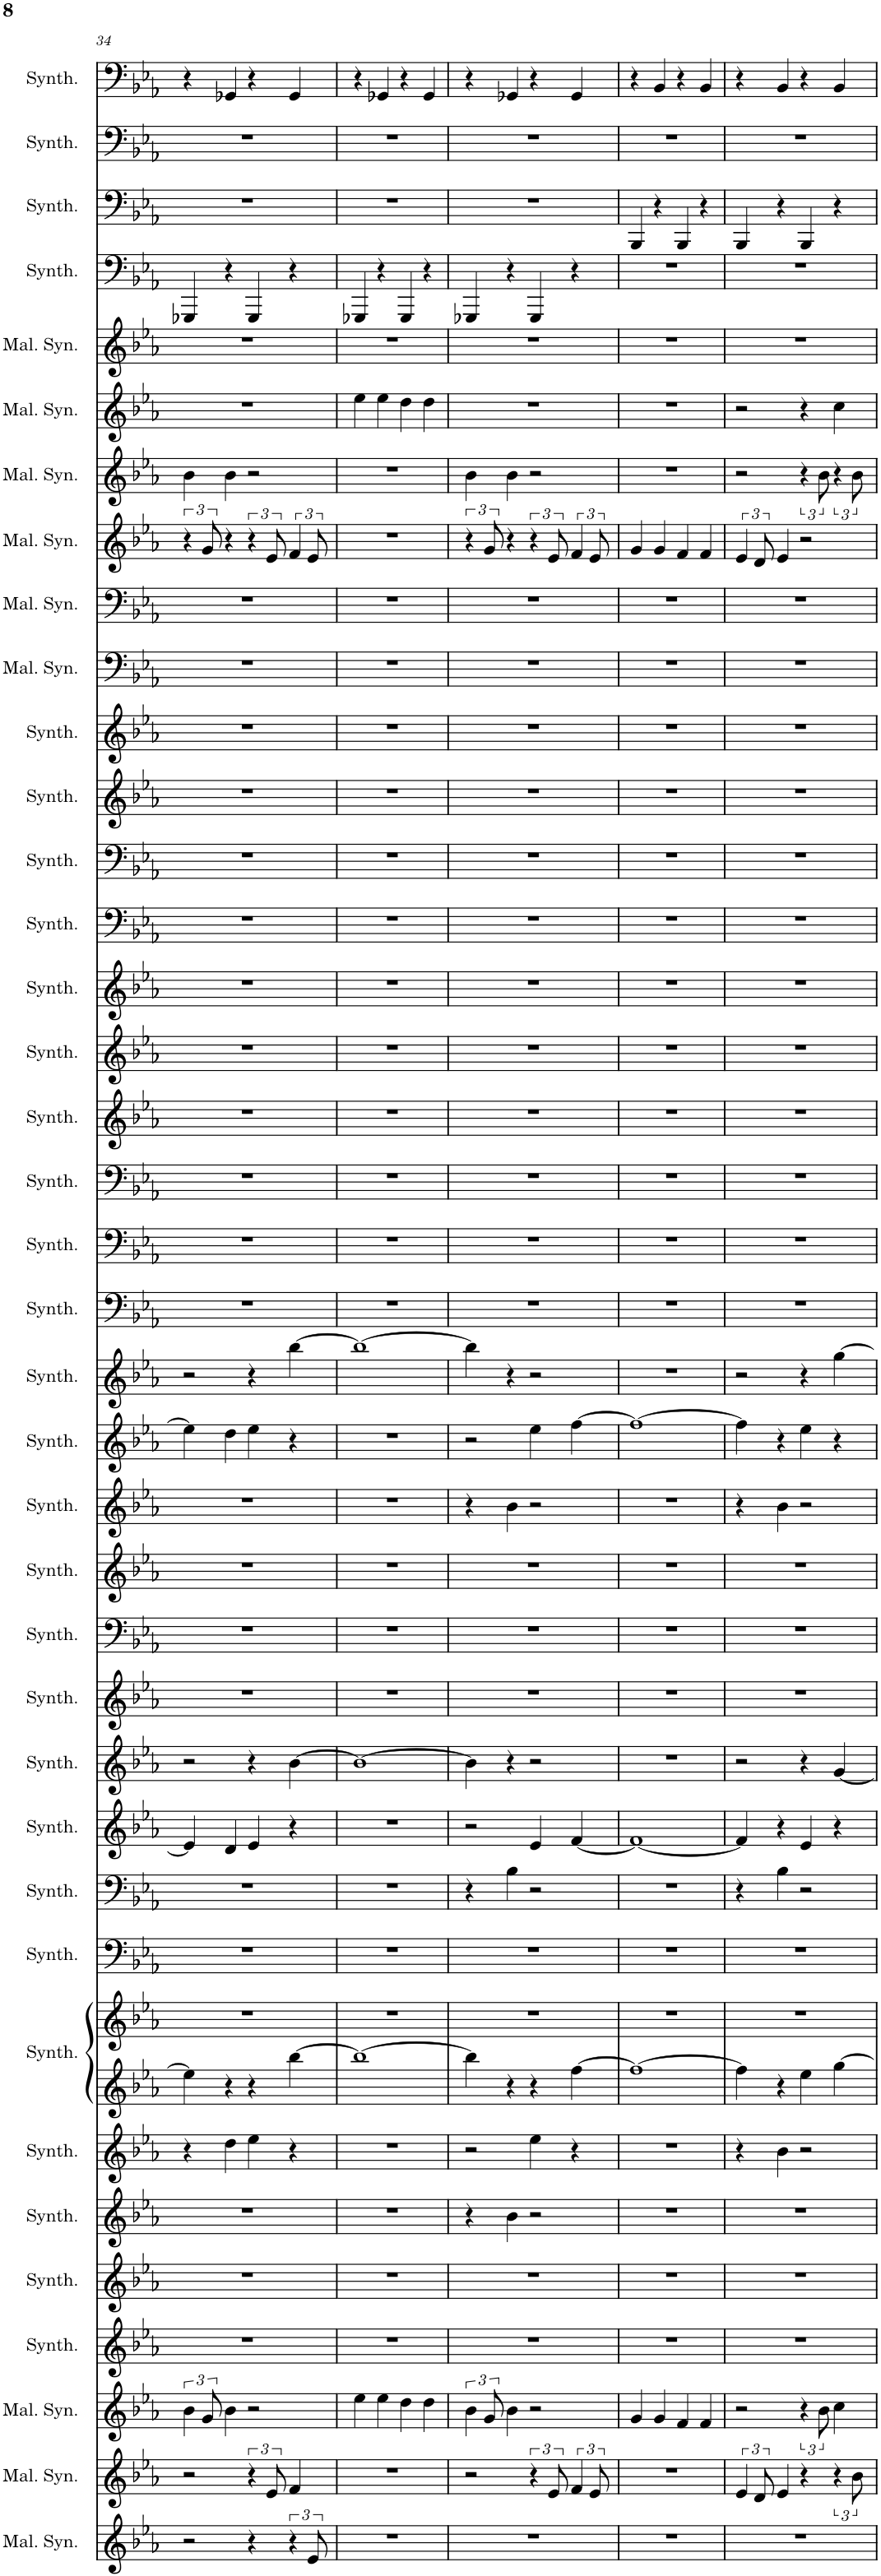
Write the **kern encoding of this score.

**kern	**kern	**kern	**kern	**kern	**kern	**kern	**kern	**kern	**kern	**kern	**kern	**kern	**kern	**kern	**kern	**kern	**kern	**kern	**kern	**kern	**kern	**kern	**kern	**kern	**kern	**kern	**kern	**kern	**kern	**kern	**kern	**kern	**kern	**kern	**kern	**kern	**kern	**kern
*part38	*part37	*part36	*part35	*part34	*part33	*part32	*part31	*part31	*part30	*part29	*part28	*part27	*part26	*part25	*part24	*part23	*part22	*part21	*part20	*part19	*part18	*part17	*part16	*part15	*part14	*part13	*part12	*part11	*part10	*part9	*part8	*part7	*part6	*part5	*part4	*part3	*part2	*part1
*staff39	*staff38	*staff37	*staff36	*staff35	*staff34	*staff33	*staff32	*staff31	*staff30	*staff29	*staff28	*staff27	*staff26	*staff25	*staff24	*staff23	*staff22	*staff21	*staff20	*staff19	*staff18	*staff17	*staff16	*staff15	*staff14	*staff13	*staff12	*staff11	*staff10	*staff9	*staff8	*staff7	*staff6	*staff5	*staff4	*staff3	*staff2	*staff1
*I"Mallet Synthesizer	*I"Mallet Synthesizer	*I"Mallet Synthesizer, Synth	*I"Saw Synthesizer	*I"Saw Synthesizer	*I"Saw Synthesizer	*I"Saw Synthesizer	*I"Saw Synthesizer, Piano	*	*I"Saw Synthesizer	*I"Saw Synthesizer	*I"Saw Synthesizer	*I"Saw Synthesizer	*I"Saw Synthesizer, Harmony 2	*I"Saw Synthesizer	*I"Saw Synthesizer	*I"Saw Synthesizer	*I"Saw Synthesizer	*I"Saw Synthesizer, Harmony 1	*I"String Synthesizer	*I"String Synthesizer	*I"String Synthesizer	*I"String Synthesizer	*I"String Synthesizer	*I"String Synthesizer, Clean GTR	*I"String Synthesizer	*I"String Synthesizer	*I"String Synthesizer	*I"String Synthesizer, Choir	*I"Mallet Synthesizer	*I"Mallet Synthesizer	*I"Mallet Synthesizer	*I"Mallet Synthesizer	*I"Mallet Synthesizer	*I"Mallet Synthesizer, Center Lead 1	*I"Bass Synthesizer	*I"Bass Synthesizer	*I"Bass Synthesizer	*I"Bass Synthesizer, Bass GTR
*I'Mal. Syn.	*I'Mal. Syn.	*I'Mal. Syn.	*I'Synth.	*I'Synth.	*I'Synth.	*I'Synth.	*I'Synth.	*	*I'Synth.	*I'Synth.	*I'Synth.	*I'Synth.	*I'Synth.	*I'Synth.	*I'Synth.	*I'Synth.	*I'Synth.	*I'Synth.	*I'Synth.	*I'Synth.	*I'Synth.	*I'Synth.	*I'Synth.	*I'Synth.	*I'Synth.	*I'Synth.	*I'Synth.	*I'Synth.	*I'Mal. Syn.	*I'Mal. Syn.	*I'Mal. Syn.	*I'Mal. Syn.	*I'Mal. Syn.	*I'Mal. Syn.	*I'Synth.	*I'Synth.	*I'Synth.	*I'Synth.
!!LO:PB:g=z
*clefG2	*clefG2	*clefG2	*clefG2	*clefG2	*clefG2	*clefG2	*clefG2	*clefG2	*clefF4	*clefF4	*clefG2	*clefG2	*clefG2	*clefF4	*clefG2	*clefG2	*clefG2	*clefG2	*clefF4	*clefF4	*clefF4	*clefG2	*clefG2	*clefG2	*clefF4	*clefF4	*clefG2	*clefG2	*clefF4	*clefF4	*clefG2	*clefG2	*clefG2	*clefG2	*clefF4	*clefF4	*clefF4	*clefF4
*k[b-e-a-]	*k[b-e-a-]	*k[b-e-a-]	*k[b-e-a-]	*k[b-e-a-]	*k[b-e-a-]	*k[b-e-a-]	*k[b-e-a-]	*k[b-e-a-]	*k[b-e-a-]	*k[b-e-a-]	*k[b-e-a-]	*k[b-e-a-]	*k[b-e-a-]	*k[b-e-a-]	*k[b-e-a-]	*k[b-e-a-]	*k[b-e-a-]	*k[b-e-a-]	*k[b-e-a-]	*k[b-e-a-]	*k[b-e-a-]	*k[b-e-a-]	*k[b-e-a-]	*k[b-e-a-]	*k[b-e-a-]	*k[b-e-a-]	*k[b-e-a-]	*k[b-e-a-]	*k[b-e-a-]	*k[b-e-a-]	*k[b-e-a-]	*k[b-e-a-]	*k[b-e-a-]	*k[b-e-a-]	*k[b-e-a-]	*k[b-e-a-]	*k[b-e-a-]	*k[b-e-a-]
*M4/4	*M4/4	*M4/4	*M4/4	*M4/4	*M4/4	*M4/4	*M4/4	*M4/4	*M4/4	*M4/4	*M4/4	*M4/4	*M4/4	*M4/4	*M4/4	*M4/4	*M4/4	*M4/4	*M4/4	*M4/4	*M4/4	*M4/4	*M4/4	*M4/4	*M4/4	*M4/4	*M4/4	*M4/4	*M4/4	*M4/4	*M4/4	*M4/4	*M4/4	*M4/4	*M4/4	*M4/4	*M4/4	*M4/4
=34	=34	=34	=34	=34	=34	=34	=34	=34	=34	=34	=34	=34	=34	=34	=34	=34	=34	=34	=34	=34	=34	=34	=34	=34	=34	=34	=34	=34	=34	=34	=34	=34	=34	=34	=34	=34	=34	=34
2r	2r	6b-\	1r	1r	1r	4r	4ee-\]	1r	1r	1r	4e-/]	2r	1r	1r	1r	1r	4ee-\]	2r	1r	1r	1r	1r	1r	1r	1r	1r	1r	1r	1r	1r	6r	4b-\	1r	1r	4GGG-X/	1r	1r	4r
.	.	12g/	.	.	.	.	.	.	.	.	.	.	.	.	.	.	.	.	.	.	.	.	.	.	.	.	.	.	.	.	12g/	.	.	.	.	.	.	.
.	.	4b-\	.	.	.	4dd\	4r	.	.	.	4d/	.	.	.	.	.	4dd\	.	.	.	.	.	.	.	.	.	.	.	.	.	4r	4b-\	.	.	4r	.	.	4GG-X/
4r	6r	2r	.	.	.	4ee-\	4r	.	.	.	4e-/	4r	.	.	.	.	4ee-\	4r	.	.	.	.	.	.	.	.	.	.	.	.	6r	2r	.	.	4GGG-/	.	.	4r
.	12e-/	.	.	.	.	.	.	.	.	.	.	.	.	.	.	.	.	.	.	.	.	.	.	.	.	.	.	.	.	.	12e-/	.	.	.	.	.	.	.
6r	4f/	.	.	.	.	4r	[4bb-\	.	.	.	4r	[4b-\	.	.	.	.	4r	[4bb-\	.	.	.	.	.	.	.	.	.	.	.	.	6f/	.	.	.	4r	.	.	4GG-/
12e-/	.	.	.	.	.	.	.	.	.	.	.	.	.	.	.	.	.	.	.	.	.	.	.	.	.	.	.	.	.	.	12e-/	.	.	.	.	.	.	.
=35	=35	=35	=35	=35	=35	=35	=35	=35	=35	=35	=35	=35	=35	=35	=35	=35	=35	=35	=35	=35	=35	=35	=35	=35	=35	=35	=35	=35	=35	=35	=35	=35	=35	=35	=35	=35	=35	=35
1r	1r	4ee-\	1r	1r	1r	1r	1bb-_	1r	1r	1r	1r	1b-_	1r	1r	1r	1r	1r	1bb-_	1r	1r	1r	1r	1r	1r	1r	1r	1r	1r	1r	1r	1r	1r	4ee-\	1r	4GGG-X/	1r	1r	4r
.	.	4ee-\	.	.	.	.	.	.	.	.	.	.	.	.	.	.	.	.	.	.	.	.	.	.	.	.	.	.	.	.	.	.	4ee-\	.	4r	.	.	4GG-X/
.	.	4dd\	.	.	.	.	.	.	.	.	.	.	.	.	.	.	.	.	.	.	.	.	.	.	.	.	.	.	.	.	.	.	4dd\	.	4GGG-/	.	.	4r
.	.	4dd\	.	.	.	.	.	.	.	.	.	.	.	.	.	.	.	.	.	.	.	.	.	.	.	.	.	.	.	.	.	.	4dd\	.	4r	.	.	4GG-/
=36	=36	=36	=36	=36	=36	=36	=36	=36	=36	=36	=36	=36	=36	=36	=36	=36	=36	=36	=36	=36	=36	=36	=36	=36	=36	=36	=36	=36	=36	=36	=36	=36	=36	=36	=36	=36	=36	=36
1r	2r	6b-\	1r	1r	4r	2r	4bb-\]	1r	1r	4r	2r	4b-\]	1r	1r	1r	4r	2r	4bb-\]	1r	1r	1r	1r	1r	1r	1r	1r	1r	1r	1r	1r	6r	4b-\	1r	1r	4GGG-X/	1r	1r	4r
.	.	12g/	.	.	.	.	.	.	.	.	.	.	.	.	.	.	.	.	.	.	.	.	.	.	.	.	.	.	.	.	12g/	.	.	.	.	.	.	.
.	.	4b-\	.	.	4b-\	.	4r	.	.	4B-\	.	4r	.	.	.	4b-\	.	4r	.	.	.	.	.	.	.	.	.	.	.	.	4r	4b-\	.	.	4r	.	.	4GG-X/
.	6r	2r	.	.	2r	4ee-\	4r	.	.	2r	4e-/	2r	.	.	.	2r	4ee-\	2r	.	.	.	.	.	.	.	.	.	.	.	.	6r	2r	.	.	4GGG-/	.	.	4r
.	12e-/	.	.	.	.	.	.	.	.	.	.	.	.	.	.	.	.	.	.	.	.	.	.	.	.	.	.	.	.	.	12e-/	.	.	.	.	.	.	.
.	6f/	.	.	.	.	4r	[4ff\	.	.	.	[4f/	.	.	.	.	.	[4ff\	.	.	.	.	.	.	.	.	.	.	.	.	.	6f/	.	.	.	4r	.	.	4GG-/
.	12e-/	.	.	.	.	.	.	.	.	.	.	.	.	.	.	.	.	.	.	.	.	.	.	.	.	.	.	.	.	.	12e-/	.	.	.	.	.	.	.
=37	=37	=37	=37	=37	=37	=37	=37	=37	=37	=37	=37	=37	=37	=37	=37	=37	=37	=37	=37	=37	=37	=37	=37	=37	=37	=37	=37	=37	=37	=37	=37	=37	=37	=37	=37	=37	=37	=37
1r	1r	4g/	1r	1r	1r	1r	1ff_	1r	1r	1r	1f_	1r	1r	1r	1r	1r	1ff_	1r	1r	1r	1r	1r	1r	1r	1r	1r	1r	1r	1r	1r	4g/	1r	1r	1r	1r	4BBB-/	1r	4r
.	.	4g/	.	.	.	.	.	.	.	.	.	.	.	.	.	.	.	.	.	.	.	.	.	.	.	.	.	.	.	.	4g/	.	.	.	.	4r	.	4BB-/
.	.	4f/	.	.	.	.	.	.	.	.	.	.	.	.	.	.	.	.	.	.	.	.	.	.	.	.	.	.	.	.	4f/	.	.	.	.	4BBB-/	.	4r
.	.	4f/	.	.	.	.	.	.	.	.	.	.	.	.	.	.	.	.	.	.	.	.	.	.	.	.	.	.	.	.	4f/	.	.	.	.	4r	.	4BB-/
=38	=38	=38	=38	=38	=38	=38	=38	=38	=38	=38	=38	=38	=38	=38	=38	=38	=38	=38	=38	=38	=38	=38	=38	=38	=38	=38	=38	=38	=38	=38	=38	=38	=38	=38	=38	=38	=38	=38
1r	6e-/	2r	1r	1r	1r	4r	4ff\]	1r	1r	4r	4f/]	2r	1r	1r	1r	4r	4ff\]	2r	1r	1r	1r	1r	1r	1r	1r	1r	1r	1r	1r	1r	6e-/	2r	2r	1r	1r	4BBB-/	1r	4r
.	12d/	.	.	.	.	.	.	.	.	.	.	.	.	.	.	.	.	.	.	.	.	.	.	.	.	.	.	.	.	.	12d/	.	.	.	.	.	.	.
.	4e-/	.	.	.	.	4b-\	4r	.	.	4B-\	4r	.	.	.	.	4b-\	4r	.	.	.	.	.	.	.	.	.	.	.	.	.	4e-/	.	.	.	.	4r	.	4BB-/
.	4r	6r	.	.	.	2r	4ee-\	.	.	2r	4e-/	4r	.	.	.	2r	4ee-\	4r	.	.	.	.	.	.	.	.	.	.	.	.	2r	6r	4r	.	.	4BBB-/	.	4r
.	.	12b-\	.	.	.	.	.	.	.	.	.	.	.	.	.	.	.	.	.	.	.	.	.	.	.	.	.	.	.	.	.	12b-\	.	.	.	.	.	.
.	6r	4cc\	.	.	.	.	[4gg\	.	.	.	4r	[4g/	.	.	.	.	4r	[4gg\	.	.	.	.	.	.	.	.	.	.	.	.	.	6r	4cc\	.	.	4r	.	4BB-/
.	12b-\	.	.	.	.	.	.	.	.	.	.	.	.	.	.	.	.	.	.	.	.	.	.	.	.	.	.	.	.	.	.	12b-\	.	.	.	.	.	.
=	=	=	=	=	=	=	=	=	=	=	=	=	=	=	=	=	=	=	=	=	=	=	=	=	=	=	=	=	=	=	=	=	=	=	=	=	=	=
*-	*-	*-	*-	*-	*-	*-	*-	*-	*-	*-	*-	*-	*-	*-	*-	*-	*-	*-	*-	*-	*-	*-	*-	*-	*-	*-	*-	*-	*-	*-	*-	*-	*-	*-	*-	*-	*-	*-
